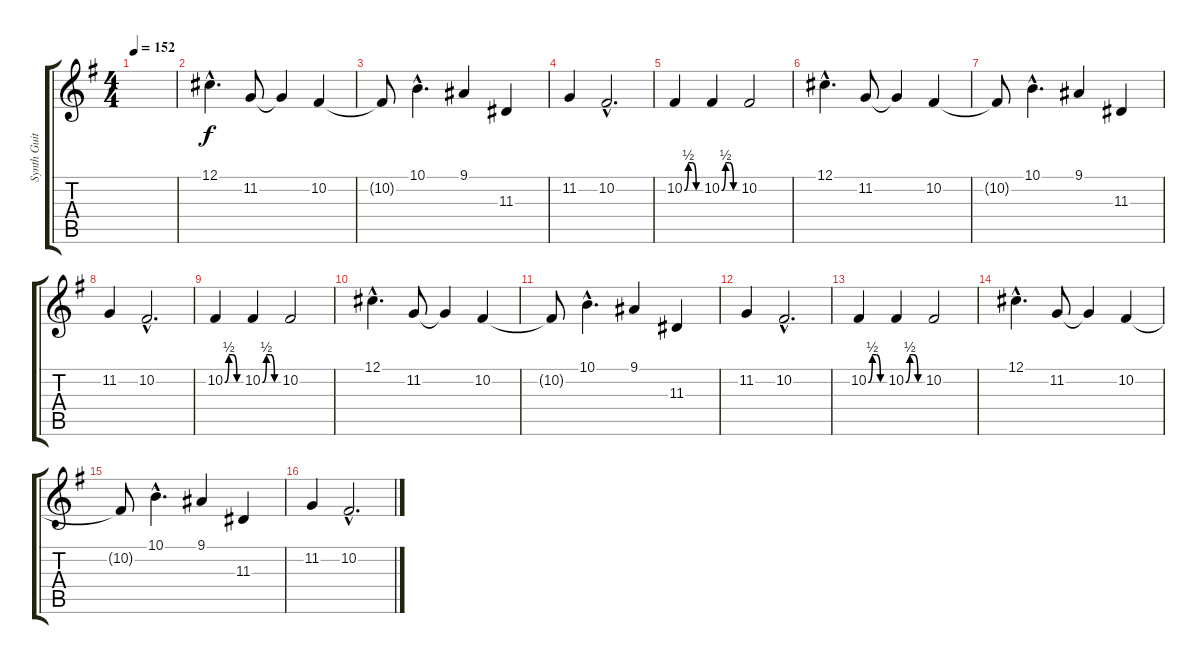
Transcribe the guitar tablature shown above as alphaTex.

\track ("Synth Guitar" "Synth Guit") {instrument lead2sawtooth}
\staff {score tabs}
\tuning (Db4 Ab3 E3 B2 Gb2 Db2) {hide}
\ts (4 4)
\tempo 152
\clef g2
\ks eminor
|
12.1{hac}.4{d} 11.2.8 11.2{t}.4 10.2.4 |
10.2{t}.8 10.1{hac}.4{d} 9.1.4 11.3.4 |
11.2.4 10.2{hac}.2{d} |
10.2{be (custom 0 0 15 2 30 2 45 0 60 0)}.4 10.2{be (custom 0 0 15 2 30 2 45 0 60 0)}.4 10.2.2 |
12.1{hac}.4{d} 11.2.8 11.2{t}.4 10.2.4 |
10.2{t}.8 10.1{hac}.4{d} 9.1.4 11.3.4 |
11.2.4 10.2{hac}.2{d} |
10.2{be (custom 0 0 15 2 30 2 45 0 60 0)}.4 10.2{be (custom 0 0 15 2 30 2 45 0 60 0)}.4 10.2.2 |
12.1{hac}.4{d} 11.2.8 11.2{t}.4 10.2.4 |
10.2{t}.8 10.1{hac}.4{d} 9.1.4 11.3.4 |
11.2.4 10.2{hac}.2{d} |
10.2{be (custom 0 0 15 2 30 2 45 0 60 0)}.4 10.2{be (custom 0 0 15 2 30 2 45 0 60 0)}.4 10.2.2 |
12.1{hac}.4{d} 11.2.8 11.2{t}.4 10.2.4 |
10.2{t}.8 10.1{hac}.4{d} 9.1.4 11.3.4 |
11.2.4 10.2{hac}.2{d}
